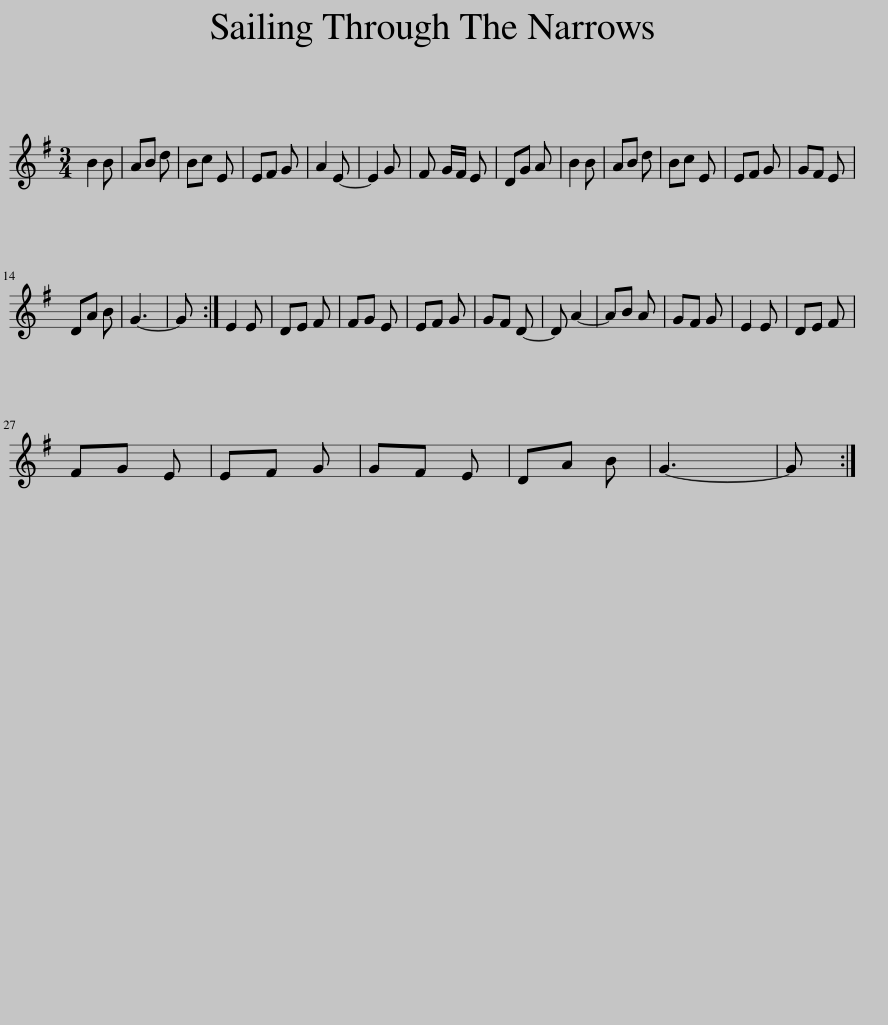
X:1
L:1/8
M:3/4
I:linebreak $
K:G
V:1 treble
V:1
 B2 B | AB d | Bc E | EF G | A2 E- | %5
 E2 G | F G/F/ E | DG A | B2 B | AB d | %10
 Bc E | EF G | GF E |$ DA B | G3- | %15
 G :| E2 E | DE F | FG E | EF G | %20
 GF D- | D A2- | AB A | GF G | E2 E | %25
 DE F |$ FG E | EF G | GF E | DA B | %30
 G3- | G :| %32
